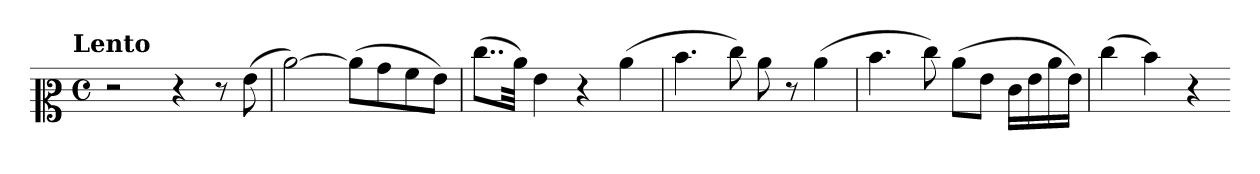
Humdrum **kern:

**kern
*part1
*staff1
*clefC2
!!LO:TX:omd:t=Lento
*M4/4
*met(c)
*MM52
=1
2r
4r
8r
(8g
=2
[2cc)
(8ccL]
8b
8a
8gJ)
=3
(8..eeL
32ccJkk)
4g
4r
(4cc
=4
4.dd
8ee)
8cc
8r
(4cc
=5
4.dd
8ee)
(8ccL
8gJ
16eLL
16g
16cc
16gJJ)
!!LO:LB:g=z
=6
(4ee
4dd)
4r
=-
*-
